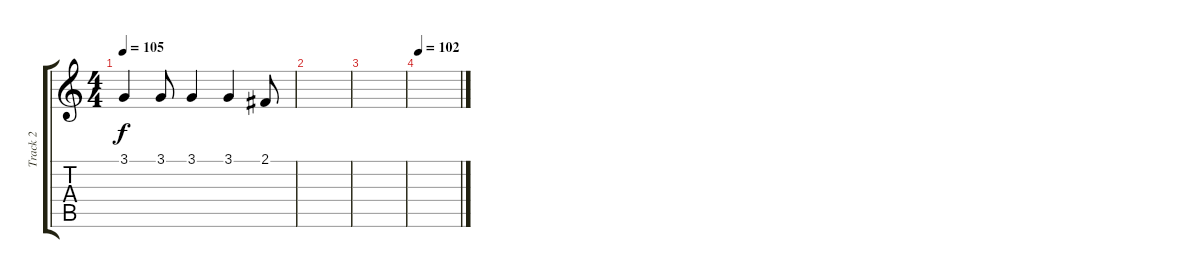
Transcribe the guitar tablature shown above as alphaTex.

\track ("Track 2" "Track 2") {instrument lead6voice}
\staff {score tabs}
\tuning (E4 B3 G3 D3 A2 E2) {hide}
\ts (4 4)
\tempo 105
\clef g2
\ks c
3.1{t}.4{dy f} 3.1.8 3.1.4 3.1.4 2.1.8 |
|
|
\tempo 97
\tempo 102
